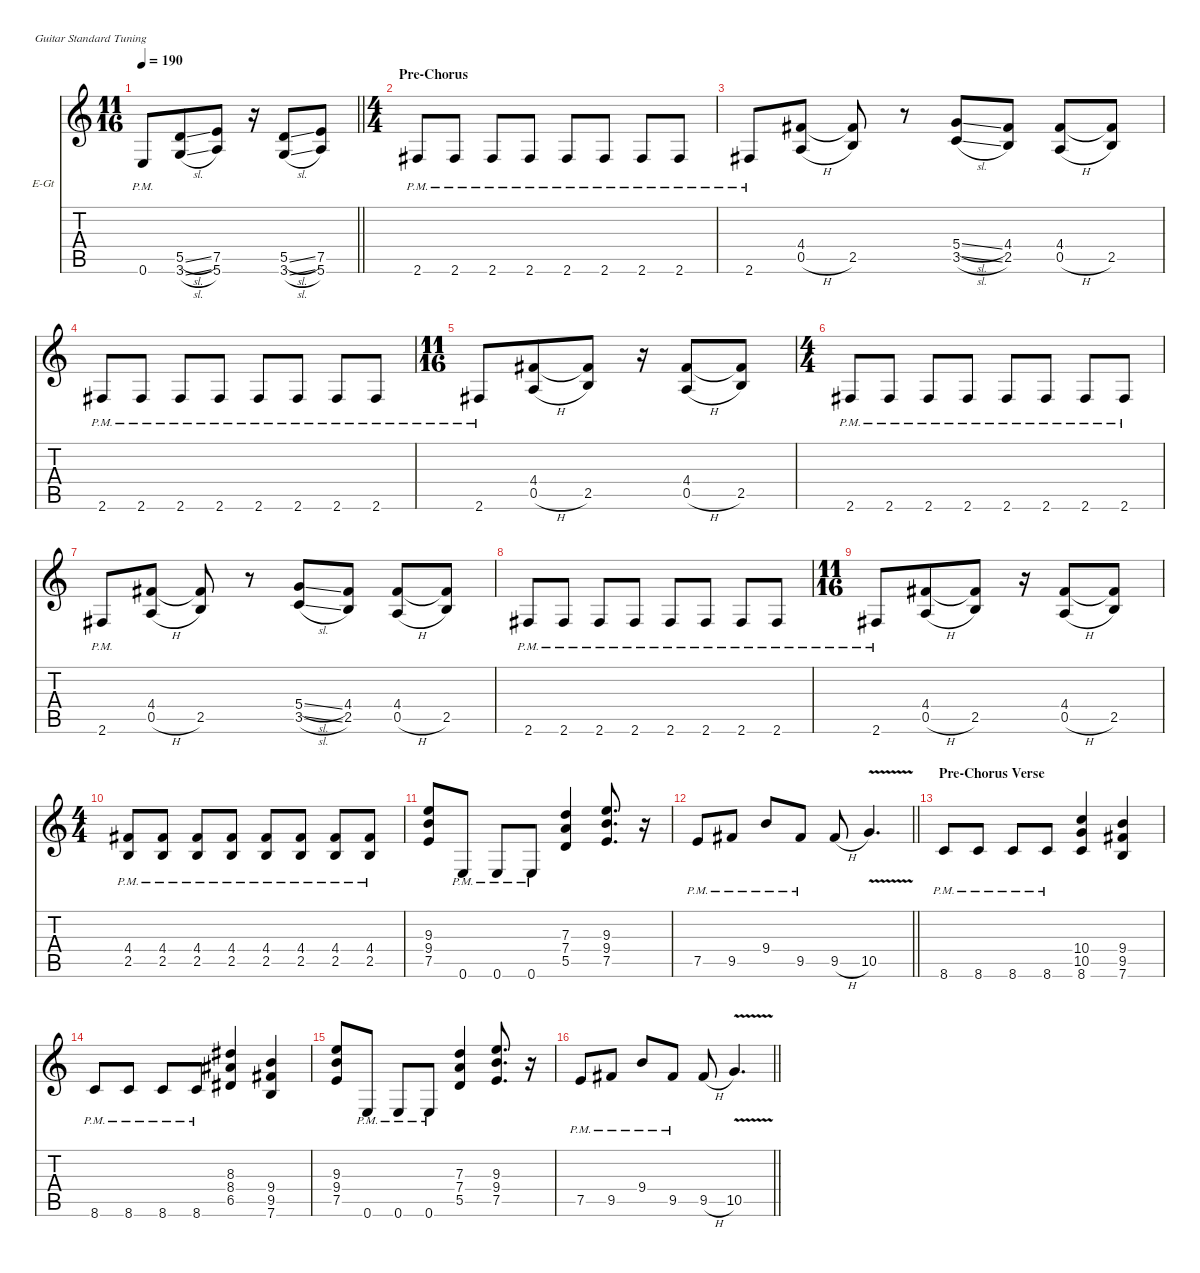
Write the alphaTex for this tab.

\hideDynamics
\bracketExtendMode nobrackets
\firstSystemTrackNameOrientation horizontal
\otherSystemsTrackNameOrientation horizontal
\track ("James Hetfield" "E-Gt") {instrument distortionguitar}
\staff {score tabs}
\tuning (E4 B3 G3 D3 A2 E2)
\ts (11 16)
\beaming (8 3 2)
\tempo 190
\clef g2
\barLineRight lightlight
\ks c
0.6{pm}.8{dy fff} (5.5{sl} 3.6{sl}).8 (7.5 5.6).8 r.16 (5.5{sl} 3.6{sl}).8 (7.5 5.6).8{dy f} |
\ts (4 4)
\beaming (8 2 2 2 2)
\section ("" "Pre-Chorus")
2.6{pm acc #}.8{dy fff} 2.6{pm acc #}.8 2.6{pm acc #}.8 2.6{pm acc #}.8 2.6{pm acc #}.8 2.6{pm acc #}.8 2.6{pm acc #}.8 2.6{pm acc #}.8 |
2.6{pm acc #}.8 (4.4{acc #} 0.5{h}).8 (4.4{t acc #} 2.5).8{dy f} r.8 (5.4{sl} 3.5{sl}).8 (4.4{acc #} 2.5).8{dy fff} (4.4{acc #} 0.5{h}).8 (4.4{t acc #} 2.5).8{dy f} |
2.6{pm acc #}.8{dy fff} 2.6{pm acc #}.8 2.6{pm acc #}.8 2.6{pm acc #}.8 2.6{pm acc #}.8 2.6{pm acc #}.8 2.6{pm acc #}.8 2.6{pm acc #}.8 |
\ts (11 16)
\beaming (8 3 2)
2.6{pm acc #}.8 (4.4{acc #} 0.5{h}).8 (4.4{t acc #} 2.5).8{dy f} r.16 (4.4{acc #} 0.5{h}).8{dy fff} (4.4{t acc #} 2.5).8{dy f} |
\ts (4 4)
\beaming (8 2 2 2 2)
2.6{pm acc #}.8{dy fff} 2.6{pm acc #}.8 2.6{pm acc #}.8 2.6{pm acc #}.8 2.6{pm acc #}.8 2.6{pm acc #}.8 2.6{pm acc #}.8 2.6{pm acc #}.8 |
2.6{pm acc #}.8 (4.4{acc #} 0.5{h}).8 (4.4{t acc #} 2.5).8{dy f} r.8 (5.4{sl} 3.5{sl}).8 (4.4{acc #} 2.5).8{dy fff} (4.4{acc #} 0.5{h}).8 (4.4{t acc #} 2.5).8{dy f} |
2.6{pm acc #}.8{dy fff} 2.6{pm acc #}.8 2.6{pm acc #}.8 2.6{pm acc #}.8 2.6{pm acc #}.8 2.6{pm acc #}.8 2.6{pm acc #}.8 2.6{pm acc #}.8 |
\ts (11 16)
\beaming (8 3 2)
2.6{pm acc #}.8 (4.4{acc #} 0.5{h}).8 (4.4{t acc #} 2.5).8{dy f} r.16 (4.4{acc #} 0.5{h}).8{dy fff} (4.4{t acc #} 2.5).8{dy f} |
\ts (4 4)
\beaming (8 2 2 2 2)
(4.4{pm acc #} 2.5{pm}).8 (4.4{pm acc #} 2.5{pm}).8 (4.4{pm acc #} 2.5{pm}).8 (4.4{pm acc #} 2.5{pm}).8 (4.4{pm acc #} 2.5{pm}).8 (4.4{pm acc #} 2.5{pm}).8 (4.4{pm acc #} 2.5{pm}).8 (4.4{pm acc #} 2.5{pm}).8 |
(9.3 9.4 7.5).8{dy fff} 0.6{pm}.8 0.6{pm}.8 0.6{pm}.8 (7.3 7.4 5.5).4 (9.3 9.4 7.5).8{d} r.16 |
\barLineRight lightlight
7.5{pm}.8 9.5{pm acc #}.8 9.4{pm}.8 9.5{pm acc #}.8 9.5{h acc #}.8 10.5{v}.4{d} |
\section ("" "Pre-Chorus Verse")
8.6{pm}.8 8.6{pm}.8 8.6{pm}.8 8.6{pm}.8 (10.4 10.5 8.6).4 (9.4 9.5{acc #} 7.6).4 |
8.6{pm}.8 8.6{pm}.8 8.6{pm}.8 8.6{pm}.8 (8.3{acc #} 8.4{acc #} 6.5{acc #}).4 (9.4 9.5{acc #} 7.6).4 |
(9.3 9.4 7.5).8 0.6{pm}.8 0.6{pm}.8 0.6{pm}.8 (7.3 7.4 5.5).4 (9.3 9.4 7.5).8{d} r.16 |
\barLineRight lightlight
7.5{pm}.8 9.5{pm acc #}.8 9.4{pm}.8 9.5{pm acc #}.8 9.5{h acc #}.8 10.5{v}.4{d}
